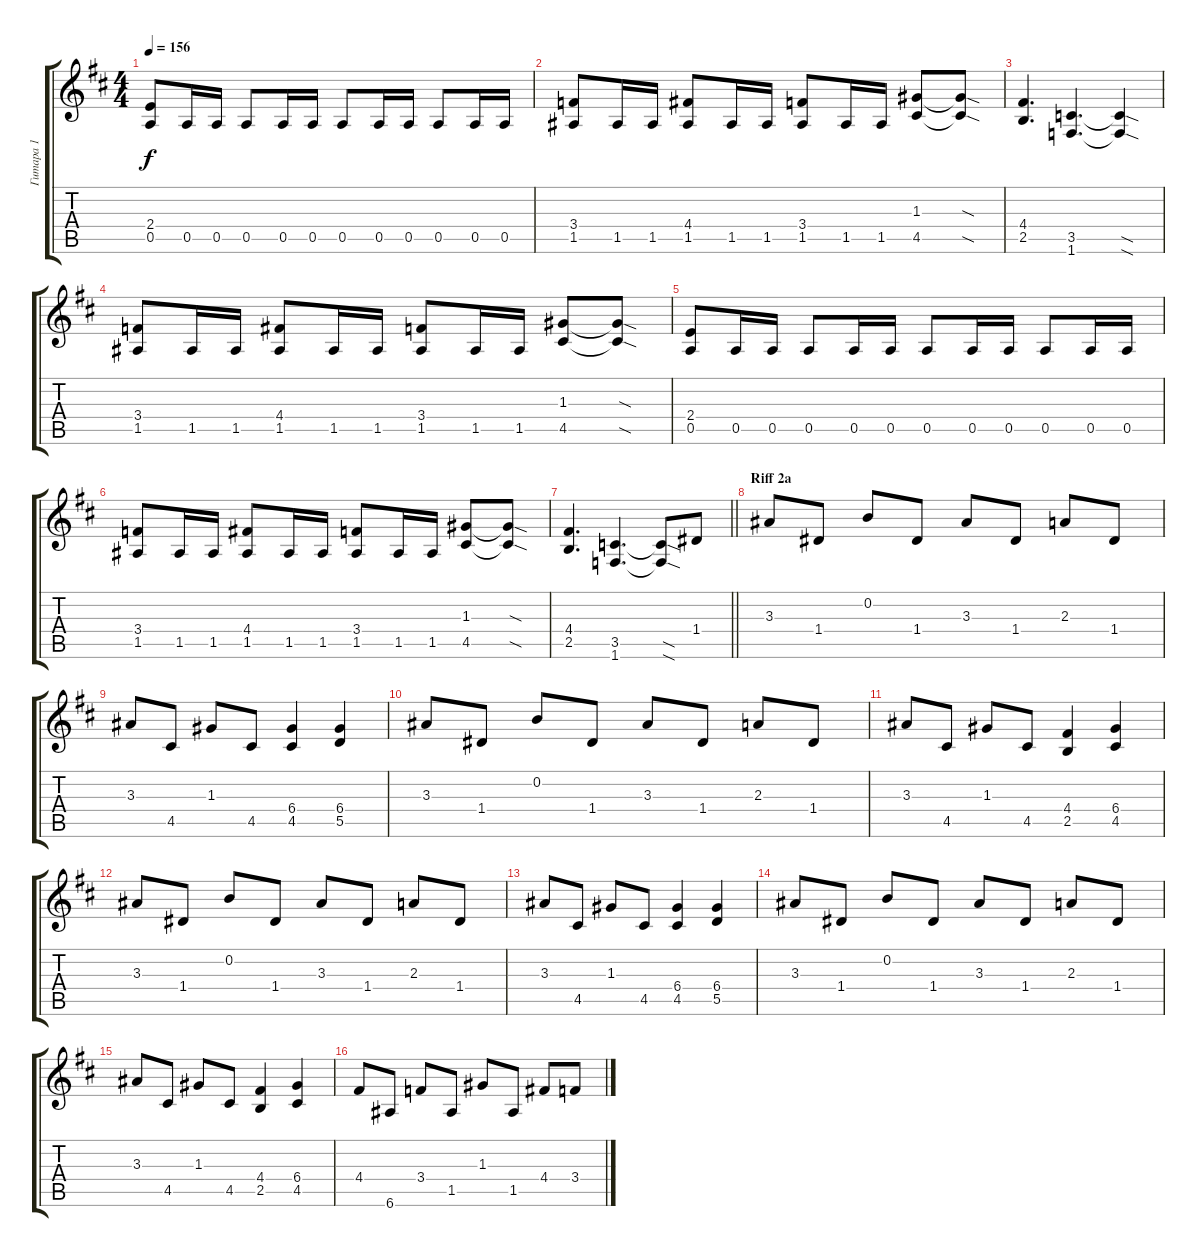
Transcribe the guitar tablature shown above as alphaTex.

\track ("Гитара 1" "Гитара 1") {instrument distortionguitar}
\staff {score tabs}
\tuning (E4 B3 G3 D3 A2 E2) {hide}
\ts (4 4)
\tempo 156
\clef g2
\ks bminor
(2.4 0.5).8{dy f} 0.5.16 0.5.16 0.5.8 0.5.16 0.5.16 0.5.8 0.5.16 0.5.16 0.5.8 0.5.16 0.5.16 |
(3.4 1.5).8 1.5.16 1.5.16 (4.4 1.5).8 1.5.16 1.5.16 (3.4 1.5).8 1.5.16 1.5.16 (1.3 4.5).8 (1.3{sod t} 4.5{sod t}).8 |
(4.4 2.5).4{d} (3.5 1.6).4{d} (3.5{sod t} 1.6{sod t}).4 |
(3.4 1.5).8 1.5.16 1.5.16 (4.4 1.5).8 1.5.16 1.5.16 (3.4 1.5).8 1.5.16 1.5.16 (1.3 4.5).8 (1.3{sod t} 4.5{sod t}).8 |
(2.4 0.5).8 0.5.16 0.5.16 0.5.8 0.5.16 0.5.16 0.5.8 0.5.16 0.5.16 0.5.8 0.5.16 0.5.16 |
(3.4 1.5).8 1.5.16 1.5.16 (4.4 1.5).8 1.5.16 1.5.16 (3.4 1.5).8 1.5.16 1.5.16 (1.3 4.5).8 (1.3{sod t} 4.5{sod t}).8 |
\barLineRight lightlight
(4.4 2.5).4{d} (3.5 1.6).4{d} (3.5{sod t} 1.6{sod t}).8 1.4.8 |
\section ("" "Riff 2a")
3.3.8 1.4.8 0.2.8 1.4.8 3.3.8 1.4.8 2.3.8 1.4.8 |
3.3.8 4.5.8 1.3.8 4.5.8 (6.4 4.5).4 (6.4 5.5).4 |
3.3.8 1.4.8 0.2.8 1.4.8 3.3.8 1.4.8 2.3.8 1.4.8 |
3.3.8 4.5.8 1.3.8 4.5.8 (4.4 2.5).4 (6.4 4.5).4 |
3.3.8 1.4.8 0.2.8 1.4.8 3.3.8 1.4.8 2.3.8 1.4.8 |
3.3.8 4.5.8 1.3.8 4.5.8 (6.4 4.5).4 (6.4 5.5).4 |
3.3.8 1.4.8 0.2.8 1.4.8 3.3.8 1.4.8 2.3.8 1.4.8 |
3.3.8 4.5.8 1.3.8 4.5.8 (4.4 2.5).4 (6.4 4.5).4 |
4.4.8 6.6.8 3.4.8 1.5.8 1.3.8 1.5.8 4.4.8 3.4.8
